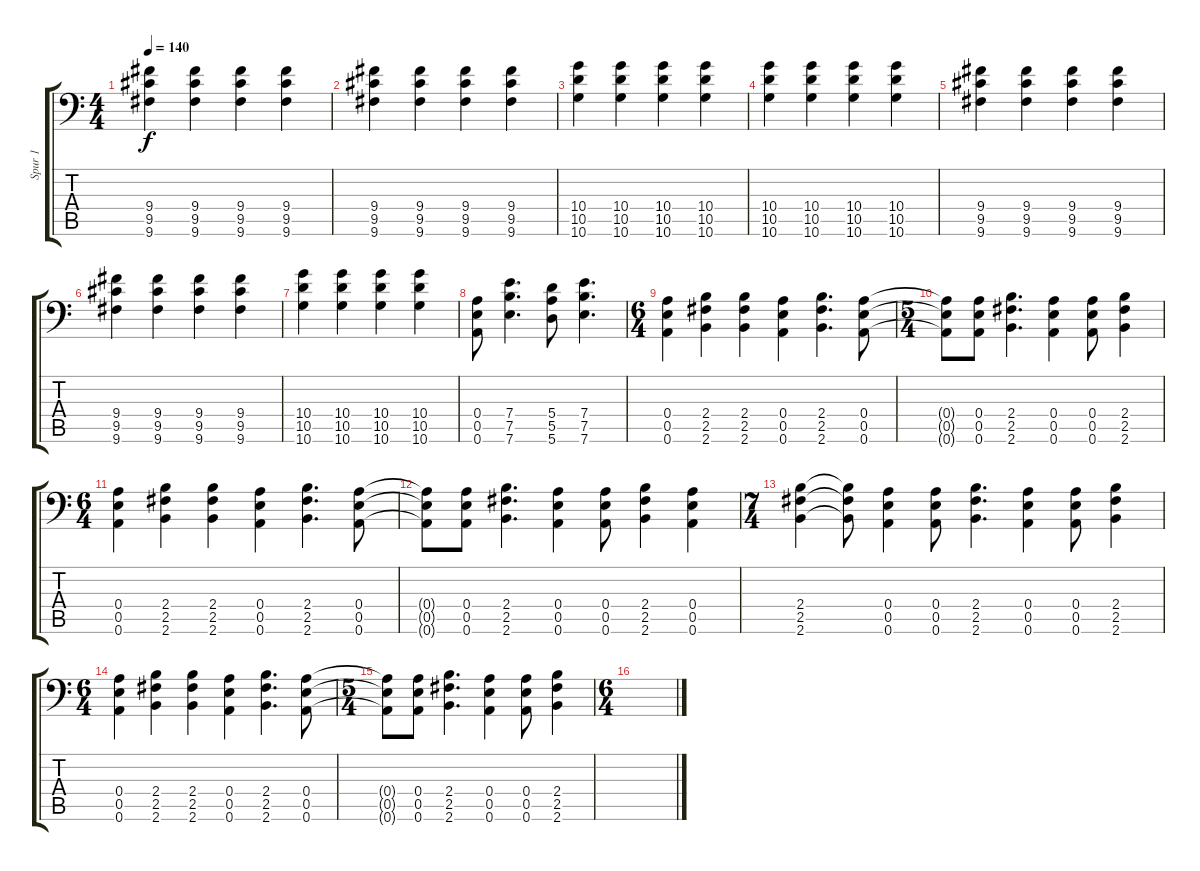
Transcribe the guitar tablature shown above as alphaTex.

\track ("Spur 1" "Spur 1") {instrument distortionguitar}
\staff {score tabs}
\tuning (B3 Gb3 D3 A2 E2 A1) {hide}
\ts (4 4)
\tempo 140
\clef f4
\ks c
(9.4 9.5 9.6).4{dy f} (9.4 9.5 9.6).4 (9.4 9.5 9.6).4 (9.4 9.5 9.6).4 |
(9.4 9.5 9.6).4 (9.4 9.5 9.6).4 (9.4 9.5 9.6).4 (9.4 9.5 9.6).4 |
(10.4 10.5 10.6).4 (10.4 10.5 10.6).4 (10.4 10.5 10.6).4 (10.4 10.5 10.6).4 |
(10.4 10.5 10.6).4 (10.4 10.5 10.6).4 (10.4 10.5 10.6).4 (10.4 10.5 10.6).4 |
(9.4 9.5 9.6).4 (9.4 9.5 9.6).4 (9.4 9.5 9.6).4 (9.4 9.5 9.6).4 |
(9.4 9.5 9.6).4 (9.4 9.5 9.6).4 (9.4 9.5 9.6).4 (9.4 9.5 9.6).4 |
(10.4 10.5 10.6).4 (10.4 10.5 10.6).4 (10.4 10.5 10.6).4 (10.4 10.5 10.6).4 |
(0.4 0.5 0.6).8 (7.4 7.5 7.6).4{d} (5.4 5.5 5.6).8 (7.4 7.5 7.6).4{d} |
\ts (6 4)
(0.4 0.5 0.6).4 (2.4 2.5 2.6).4 (2.4 2.5 2.6).4 (0.4 0.5 0.6).4 (2.4 2.5 2.6).4{d} (0.4 0.5 0.6).8 |
\ts (5 4)
(0.4{t} 0.5{t} 0.6{t}).8 (0.4 0.5 0.6).8 (2.4 2.5 2.6).4{d} (0.4 0.5 0.6).4 (0.4 0.5 0.6).8 (2.4 2.5 2.6).4 |
\ts (6 4)
(0.4 0.5 0.6).4 (2.4 2.5 2.6).4 (2.4 2.5 2.6).4 (0.4 0.5 0.6).4 (2.4 2.5 2.6).4{d} (0.4 0.5 0.6).8 |
(0.4{t} 0.5{t} 0.6{t}).8 (0.4 0.5 0.6).8 (2.4 2.5 2.6).4{d} (0.4 0.5 0.6).4 (0.4 0.5 0.6).8 (2.4 2.5 2.6).4 (0.4 0.5 0.6).4 |
\ts (7 4)
(2.4 2.5 2.6).4 (2.4{t} 2.5{t} 2.6{t}).8 (0.4 0.5 0.6).4 (0.4 0.5 0.6).8 (2.4 2.5 2.6).4{d} (0.4 0.5 0.6).4 (0.4 0.5 0.6).8 (2.4 2.5 2.6).4 |
\ts (6 4)
(0.4 0.5 0.6).4 (2.4 2.5 2.6).4 (2.4 2.5 2.6).4 (0.4 0.5 0.6).4 (2.4 2.5 2.6).4{d} (0.4 0.5 0.6).8 |
\ts (5 4)
(0.4{t} 0.5{t} 0.6{t}).8 (0.4 0.5 0.6).8 (2.4 2.5 2.6).4{d} (0.4 0.5 0.6).4 (0.4 0.5 0.6).8 (2.4 2.5 2.6).4 |
\ts (6 4)
